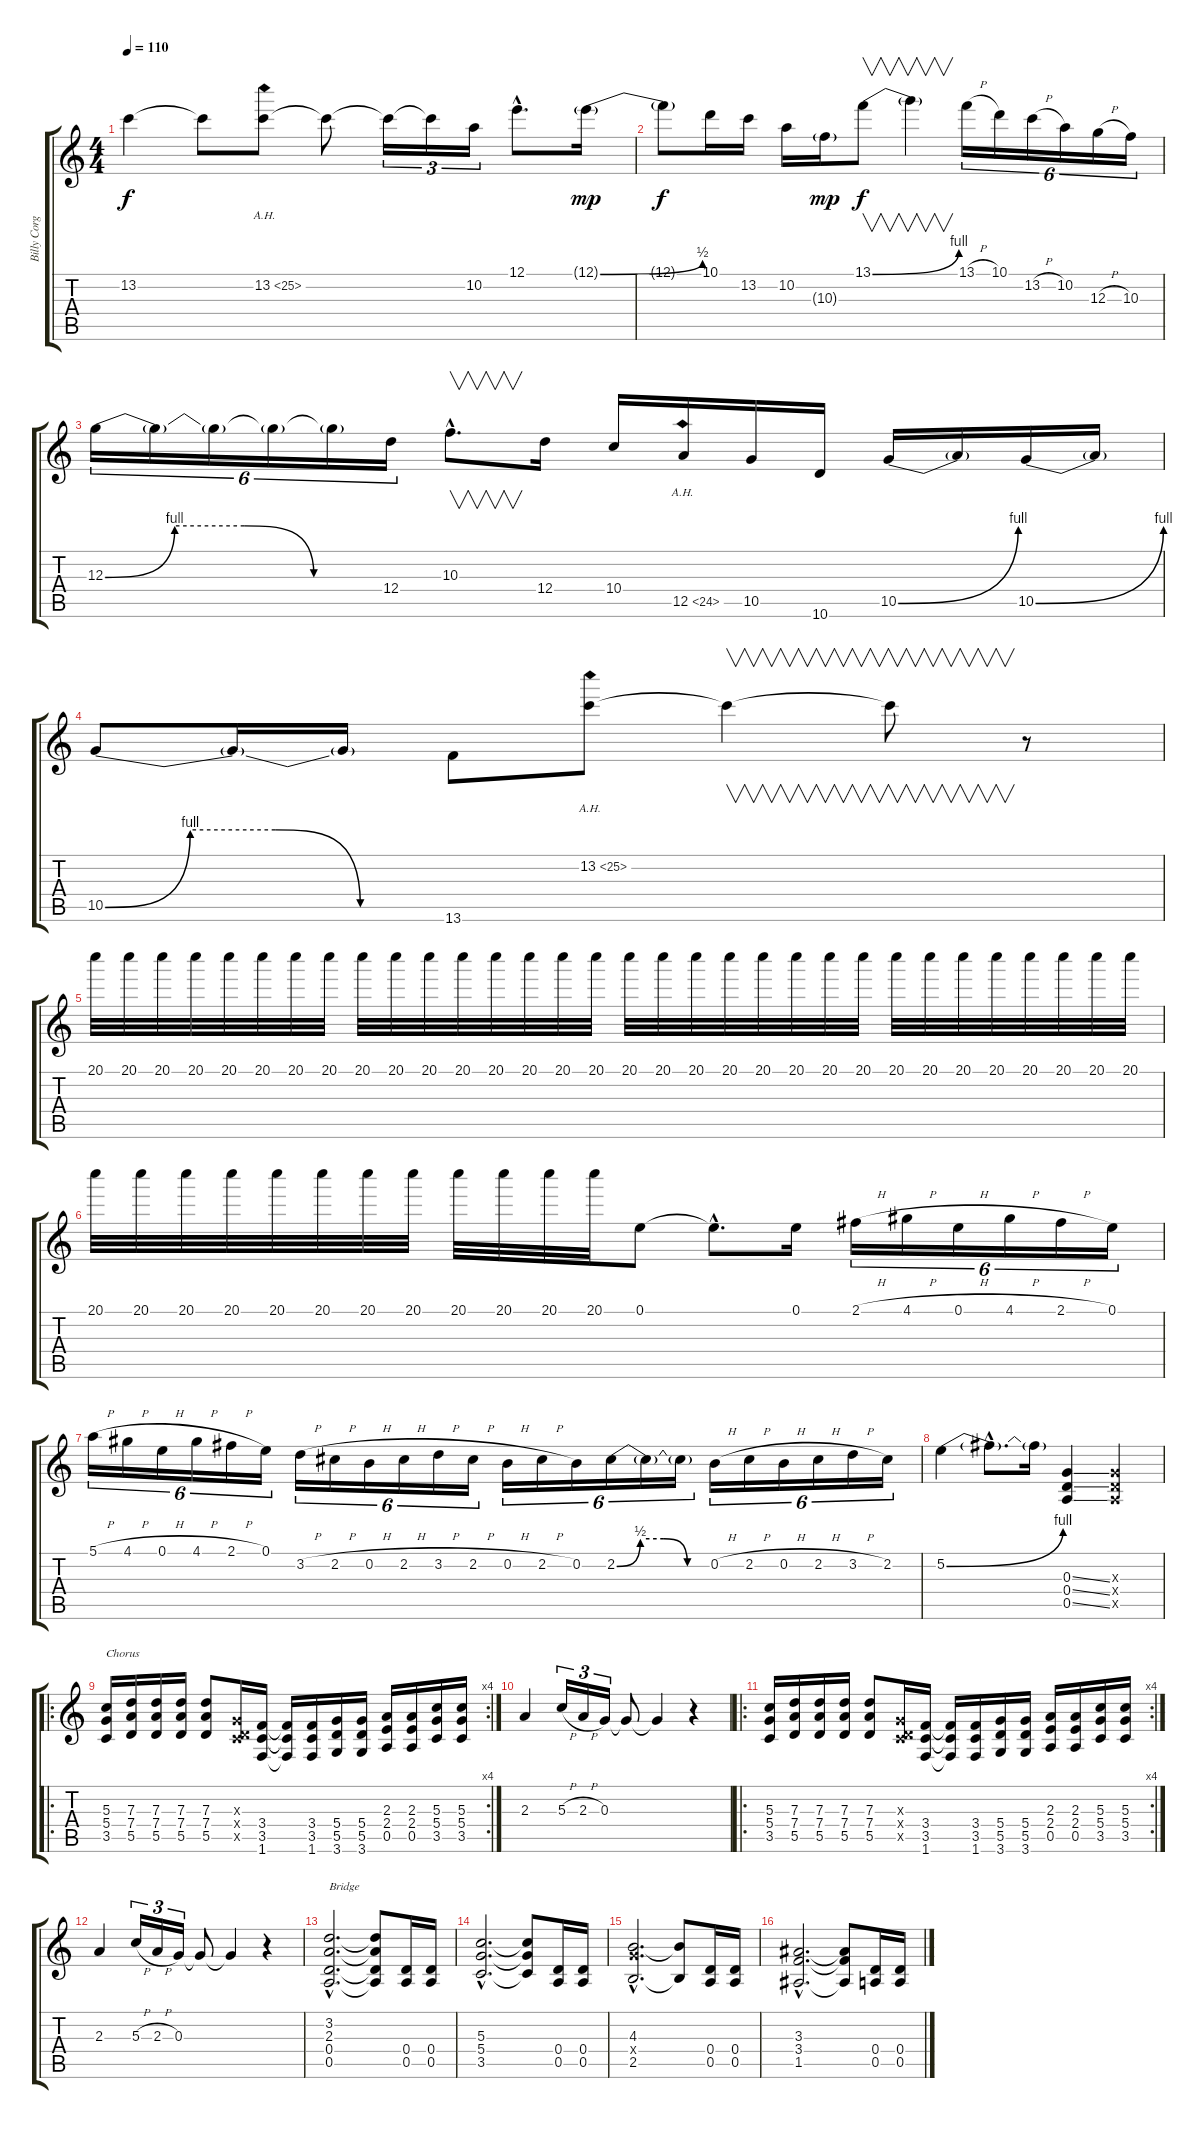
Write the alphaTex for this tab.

\track ("Billy Corgan" "Billy Corg") {instrument distortionguitar}
\staff {score tabs}
\tuning (E4 B3 G3 D3 A2 E2) {hide}
\ts (4 4)
\tempo 110
\clef g2
\ks c
13.2{t}.4{dy f} 13.2{t}.8 13.2{ah 12}.8 13.2{t}.8 13.2{t}.16{tu (3 2)} 13.2{t}.16{tu (3 2)} 10.2.16{tu (3 2)} 12.1{hac}.8{d} 12.1{be (bend 0 0 60 2) g}.16{dy mp} |
12.1{t}.8{dy f} 10.1.16 13.2.16 10.2.16 10.3{g}.16{dy mp} 13.1{be (bend 0 0 60 4)}.8{v dy f} 13.1{t}.4{v} 13.1{h}.16{tu (6 4)} 10.1.16{tu (6 4)} 13.2{h}.16{tu (6 4)} 10.2.16{tu (6 4)} 12.3{h}.16{tu (6 4)} 10.3.16{tu (6 4)} |
12.3{be (custom 0 0 15 4 30 4 45 0 60 0)}.16{tu (6 4)} 12.3{t}.16{tu (6 4)} 12.3{t}.16{tu (6 4)} 12.3{t}.16{tu (6 4)} 12.3{t}.16{tu (6 4)} 12.4.16{tu (6 4)} 10.3{hac}.8{v d} 12.4.16 10.4.16 12.5{ah 12}.16 10.5.16 10.6.16 10.5{be (bend 0 0 60 4)}.16 10.5{t}.16 10.5{be (bend 0 0 60 4)}.16 10.5{t}.16 |
10.5{be (custom 0 0 15 4 30 4 45 0 60 0)}.8 10.5{t}.16 10.5{t}.16 13.6.8 13.2{ah 12}.8 13.2{t}.4{v} 13.2{t}.8{v} r.8 |
20.1.32 20.1.32 20.1.32 20.1.32 20.1.32 20.1.32 20.1.32 20.1.32 20.1.32 20.1.32 20.1.32 20.1.32 20.1.32 20.1.32 20.1.32 20.1.32 20.1.32 20.1.32 20.1.32 20.1.32 20.1.32 20.1.32 20.1.32 20.1.32 20.1.32 20.1.32 20.1.32 20.1.32 20.1.32 20.1.32 20.1.32 20.1.32 |
20.1.32 20.1.32 20.1.32 20.1.32 20.1.32 20.1.32 20.1.32 20.1.32 20.1.32 20.1.32 20.1.32 20.1.32 0.1.8 0.1{hac t}.8{d} 0.1.16 2.1{h}.16{tu (6 4)} 4.1{h}.16{tu (6 4)} 0.1{h}.16{tu (6 4)} 4.1{h}.16{tu (6 4)} 2.1{h}.16{tu (6 4)} 0.1.16{tu (6 4)} |
5.1{h}.16{tu (6 4)} 4.1{h}.16{tu (6 4)} 0.1{h}.16{tu (6 4)} 4.1{h}.16{tu (6 4)} 2.1{h}.16{tu (6 4)} 0.1.16{tu (6 4)} 3.2{h}.16{tu (6 4)} 2.2{h}.16{tu (6 4)} 0.2{h}.16{tu (6 4)} 2.2{h}.16{tu (6 4)} 3.2{h}.16{tu (6 4)} 2.2{h}.16{tu (6 4)} 0.2{h}.16{tu (6 4)} 2.2{h}.16{tu (6 4)} 0.2.16{tu (6 4)} 2.2{be (custom 0 0 15 2 30 2 45 0 60 0)}.16{tu (6 4)} 2.2{t}.16{tu (6 4)} 2.2{t}.16{tu (6 4)} 0.2{h}.16{tu (6 4)} 2.2{h}.16{tu (6 4)} 0.2{h}.16{tu (6 4)} 2.2{h}.16{tu (6 4)} 3.2{h}.16{tu (6 4)} 2.2.16{tu (6 4)} |
5.2{be (bend 0 0 60 4)}.4 5.2{hac t}.8{d} 5.2{t}.16 (0.3{ss} 0.4{ss} 0.5{ss}).4 (0.3{x} 0.4{x} 0.5{x}).4 |
\ro
\rc 4
(5.3 5.4 3.5).16{txt "Chorus"} (7.3 7.4 5.5).16 (7.3 7.4 5.5).16 (7.3 7.4 5.5).16 (7.3 7.4 5.5).8 (0.3{x} 0.4{x} 3.5{x}).16 (3.4 3.5 1.6).16 (3.4{t} 3.5{t} 1.6{t}).16 (3.4 3.5 1.6).16 (5.4 5.5 3.6).16 (5.4 5.5 3.6).16 (2.3 2.4 0.5).16 (2.3 2.4 0.5).16 (5.3 5.4 3.5).16 (5.3 5.4 3.5).16 |
2.3.4 5.3{h}.16{tu (3 2)} 2.3{h}.16{tu (3 2)} 0.3.16{tu (3 2)} 0.3{t}.8 0.3{t}.4 r.4 |
\ro
\rc 4
(5.3 5.4 3.5).16 (7.3 7.4 5.5).16 (7.3 7.4 5.5).16 (7.3 7.4 5.5).16 (7.3 7.4 5.5).8 (0.3{x} 0.4{x} 3.5{x}).16 (3.4 3.5 1.6).16 (3.4{t} 3.5{t} 1.6{t}).16 (3.4 3.5 1.6).16 (5.4 5.5 3.6).16 (5.4 5.5 3.6).16 (2.3 2.4 0.5).16 (2.3 2.4 0.5).16 (5.3 5.4 3.5).16 (5.3 5.4 3.5).16 |
2.3.4 5.3{h}.16{tu (3 2)} 2.3{h}.16{tu (3 2)} 0.3.16{tu (3 2)} 0.3{t}.8 0.3{t}.4 r.4 |
(3.2{hac} 2.3{hac} 0.4{hac} 0.5{hac}).2{d txt "Bridge"} (3.2{t} 2.3{t} 0.4{t} 0.5{t}).8 (0.4 0.5).16 (0.4 0.5).16 |
(5.3{hac} 5.4{hac} 3.5{hac}).2{d} (5.3{t} 5.4{t} 3.5{t}).8 (0.4 0.5).16 (0.4 0.5).16 |
(4.3{hac} 5.4{hac x} 2.5{hac}).2{d} (4.3{t} 2.5{t}).8 (0.4 0.5).16 (0.4 0.5).16 |
(3.3{hac} 3.4{hac} 1.5{hac}).2{d} (3.3{t} 3.4{t} 1.5{t}).8 (0.4 0.5).16 (0.4 0.5).16
